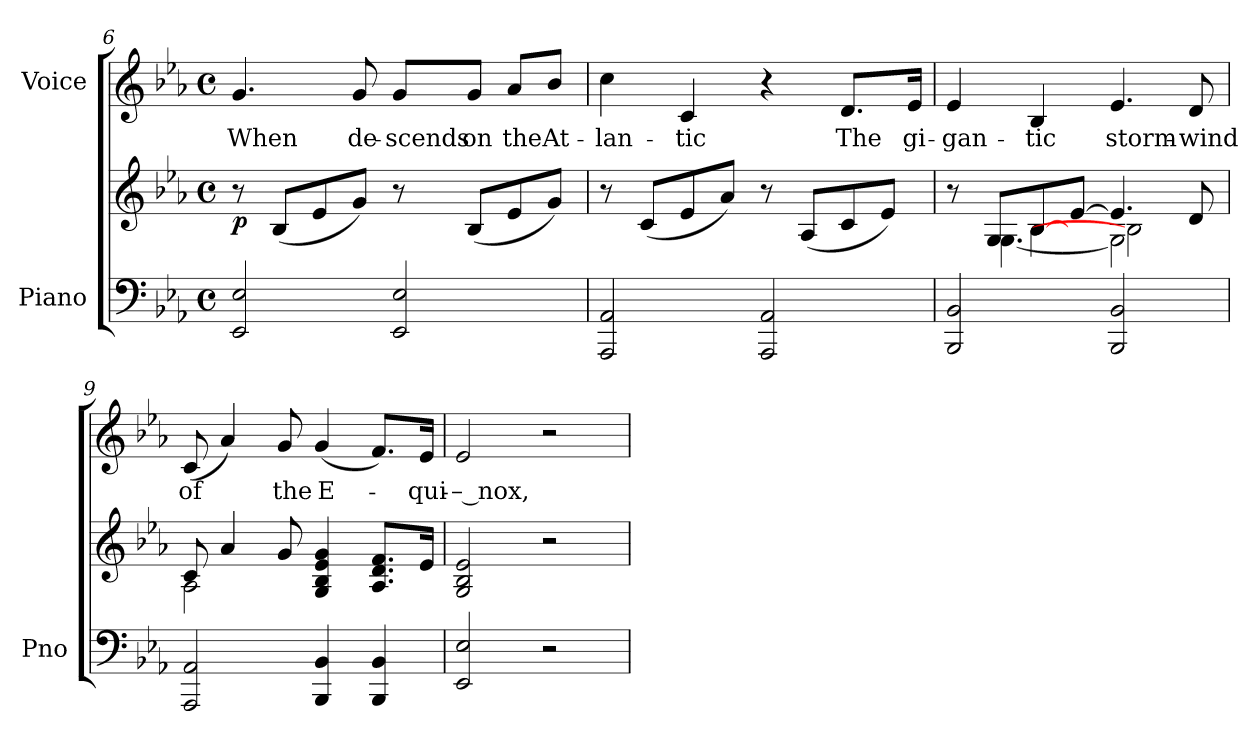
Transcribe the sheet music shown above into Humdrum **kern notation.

**kern	**kern	**dynam	**kern	**text
*part2	*part2	*part2	*part1	*part1
*staff3	*staff2	*staff2/3	*staff1	*staff1
*I"Piano	*	*	*I"Voice	*
*I'Pno	*	*	*	*
!!LO:LB:g=z
*clefF4	*clefG2	*	*clefG2	*
*k[b-e-a-]	*k[b-e-a-]	*	*k[b-e-a-]	*
*M4/4	*M4/4	*	*M4/4	*
*met(c)	*met(c)	*	*met(c)	*
=6	=6	=6	=6	=6
!	!	!LO:DY:b	!	!LO:LY:b
2EE-/ 2E-/	8r	p	4.g/	When
.	(8B-/L	.	.	.
.	8e-/	.	.	.
!	!	!	!	!LO:LY:b
.	8g/J)	.	8g/	de-
!	!	!	!	!LO:LY:b
2EE-/ 2E-/	8r	.	8g/L	-scends
!	!	!	!	!LO:LY:b
.	(8B-/L	.	8g/J	on
!	!	!	!	!LO:LY:b
.	8e-/	.	8a-/L	the
!	!	!	!	!LO:LY:b
.	8g/J)	.	8b-/J	At-
=7	=7	=7	=7	=7
!	!	!	!	!LO:LY:b
2AAA-/ 2AA-/	8r	.	4cc\	-lan-
.	(8c/L	.	.	.
!	!	!	!	!LO:LY:b
.	8e-/	.	4c/	-tic
.	8a-/J)	.	.	.
2AAA-/ 2AA-/	8r	.	4r	.
.	(8A-/L	.	.	.
!	!	!	!	!LO:LY:b
.	8c/	.	8.d/L	The
.	8e-/J)	.	.	.
!	!	!	!	!LO:LY:b
.	.	.	16e-/Jk	gi-
=8	=8	=8	=8	=8
*	*^	*	*	*
*	*	*^	*	*	*
!	!	!	!	!	!	!LO:LY:b
2BBB-/ 2BB-/	8r	8ryy	4ryy	.	4e-/	-gan-
.	8G/L	[4.G\	.	.	.	.
!	!	!	!	!	!	!LO:LY:b
.	[8B-/	.	4B-\	.	4B-/	-tic
.	[8e-/J	.	.	.	.	.
!	!	!	!	!	!	!LO:LY:b
2BBB-/ 2BB-/	4.e-/]	2G\]	2B-\]	.	4.e-/	storm-
!	!	!	!	!	!	!LO:LY:b
.	8d/	.	.	.	8d/	-wind
*	*	*v	*v	*	*	*
=9	=9	=9	=9	=9	=9
!	!	!	!	!	!LO:LY:b
2AAA-/ 2AA-/	8c/	2A-\	.	(8c/	of
.	4a-/	.	.	4a-/)	.
!	!	!	!	!	!LO:LY:b
.	8g/	.	.	8g/	the
!	!	!	!	!	!LO:LY:b
4BBB-/ 4BB-/	4G/ 4B-/ 4e-/ 4g/	2ryy	.	(4g/	E-
4BBB-/ 4BB-/	8.A-/ 8.d/ 8.f/L	.	.	8.f/L)	.
!	!	!	!	!	!LO:LY:b
.	16e-/Jk	.	.	16e-/Jk	-qui-
*	*v	*v	*	*	*
!!LO:LB:g=z
=10	=10	=10	=10	=10
!	!	!	!	!LO:LY:b
2EE-/ 2E-/	2G/ 2B-/ 2e-/	.	2e-/	-– nox,
2r	2r	.	2r	.
=	=	=	=	=
*-	*-	*-	*-	*-
